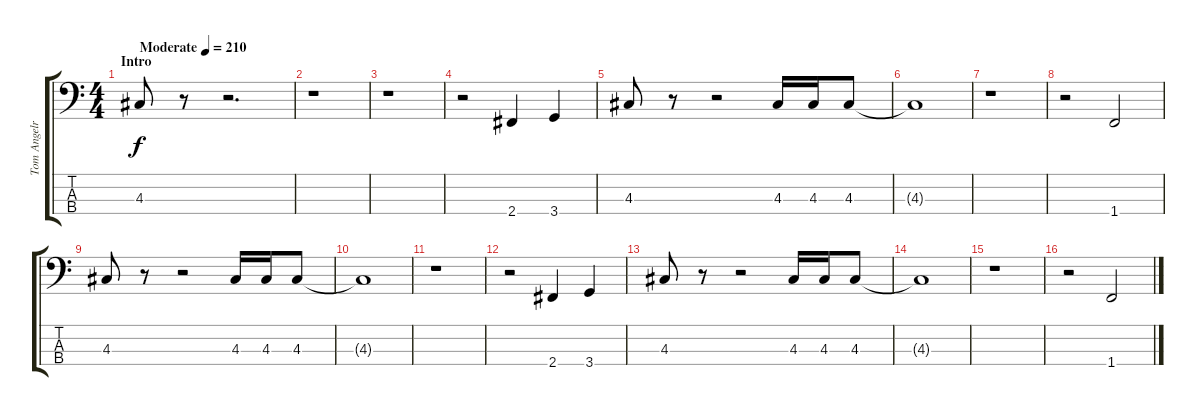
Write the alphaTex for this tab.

\track ("Tom Angelripper" "Tom Angelr") {instrument electricbasspick}
\staff {score tabs}
\tuning (G2 D2 A1 E1) {hide}
\ts (4 4)
\section ("" "Intro")
\tempo (210 "Moderate")
\tempo 208
\tempo (210 "Moderate")
\clef f4
\ks c
4.3.8{dy f instrument electricbasspick} r.8 r.2{d} |
r.1 |
r.1 |
r.2 2.4.4 3.4.4 |
4.3.8 r.8 r.2 4.3.16 4.3.16 4.3.8 |
4.3{t}.1 |
r.1 |
r.2 1.4.2 |
4.3.8 r.8 r.2 4.3.16 4.3.16 4.3.8 |
4.3{t}.1 |
r.1 |
r.2 2.4.4 3.4.4 |
4.3.8 r.8 r.2 4.3.16 4.3.16 4.3.8 |
4.3{t}.1 |
r.1 |
r.2 1.4.2
